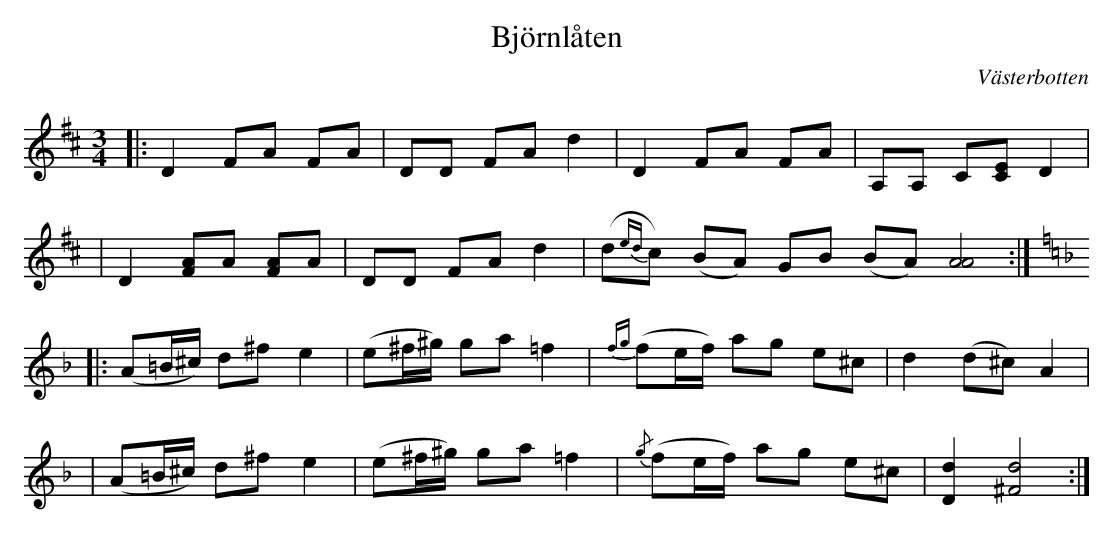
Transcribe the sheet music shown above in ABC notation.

X:1
T:Björnlåten
O:Västerbotten
M:3/4
L:1/8
K:D
|: D2 FA FA | DD FA d2 | D2 FA FA | A,A, C[CE] D2 |
| D2 [FA]A [FA]A | DD FA d2 | (d{ed}c) (BA) GB (BA) [A4A4] :|
K:Dm
|:(A=B/^c/) d^f e2 | (e^f/^g/) ga =f2 | {fg}(fe/f/) ag e^c | d2 (d^c) A2 |
|(A=B/^c/) d^f e2 | (e^f/^g/) ga =f2 |  {/g}(fe/f/) ag e^c | [D2d2] [^F4d4] :|
